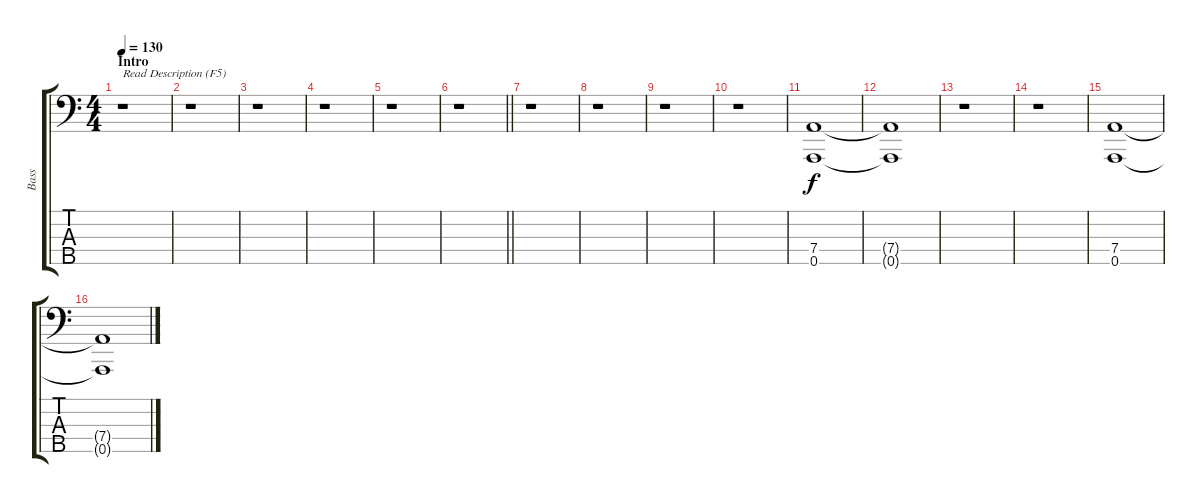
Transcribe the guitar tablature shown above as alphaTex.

\track ("Bass" "Bass") {instrument electricbassfinger}
\staff {score tabs}
\tuning (F2 C2 G1 D1 A0) {hide}
\ts (4 4)
\section ("" "Intro")
\tempo 130
\clef f4
\ks c
r.1{txt "Read Description (F5)" dy f instrument electricbassfinger} |
r.1 |
r.1 |
r.1 |
r.1 |
\barLineRight lightlight
r.1 |
r.1 |
r.1 |
r.1 |
r.1 |
(7.4 0.5).1 |
(7.4{t} 0.5{t}).1 |
r.1 |
r.1 |
(7.4 0.5).1 |
(7.4{t} 0.5{t}).1
